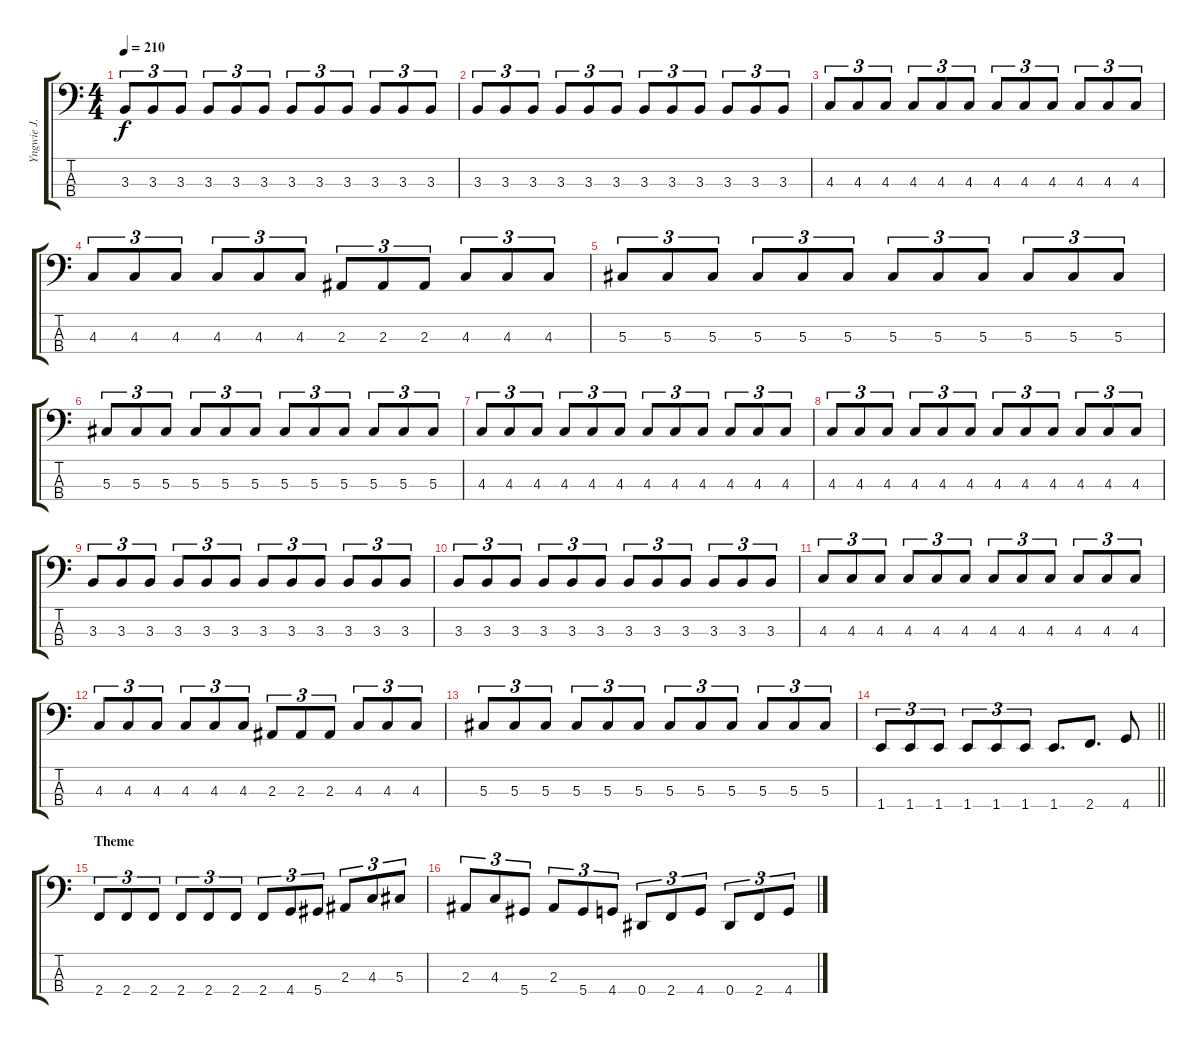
\track ("Yngwie J. Malmsteen " "Yngwie J. ") {instrument electricbasspick}
\staff {score tabs}
\tuning (Gb2 Db2 Ab1 Eb1) {hide}
\ts (4 4)
\tempo 210
\clef f4
\ks c
3.3.8{tu (3 2) dy f} 3.3.8{tu (3 2)} 3.3.8{tu (3 2)} 3.3.8{tu (3 2)} 3.3.8{tu (3 2)} 3.3.8{tu (3 2)} 3.3.8{tu (3 2)} 3.3.8{tu (3 2)} 3.3.8{tu (3 2)} 3.3.8{tu (3 2)} 3.3.8{tu (3 2)} 3.3.8{tu (3 2)} |
3.3.8{tu (3 2)} 3.3.8{tu (3 2)} 3.3.8{tu (3 2)} 3.3.8{tu (3 2)} 3.3.8{tu (3 2)} 3.3.8{tu (3 2)} 3.3.8{tu (3 2)} 3.3.8{tu (3 2)} 3.3.8{tu (3 2)} 3.3.8{tu (3 2)} 3.3.8{tu (3 2)} 3.3.8{tu (3 2)} |
4.3.8{tu (3 2)} 4.3.8{tu (3 2)} 4.3.8{tu (3 2)} 4.3.8{tu (3 2)} 4.3.8{tu (3 2)} 4.3.8{tu (3 2)} 4.3.8{tu (3 2)} 4.3.8{tu (3 2)} 4.3.8{tu (3 2)} 4.3.8{tu (3 2)} 4.3.8{tu (3 2)} 4.3.8{tu (3 2)} |
4.3.8{tu (3 2)} 4.3.8{tu (3 2)} 4.3.8{tu (3 2)} 4.3.8{tu (3 2)} 4.3.8{tu (3 2)} 4.3.8{tu (3 2)} 2.3.8{tu (3 2)} 2.3.8{tu (3 2)} 2.3.8{tu (3 2)} 4.3.8{tu (3 2)} 4.3.8{tu (3 2)} 4.3.8{tu (3 2)} |
5.3.8{tu (3 2)} 5.3.8{tu (3 2)} 5.3.8{tu (3 2)} 5.3.8{tu (3 2)} 5.3.8{tu (3 2)} 5.3.8{tu (3 2)} 5.3.8{tu (3 2)} 5.3.8{tu (3 2)} 5.3.8{tu (3 2)} 5.3.8{tu (3 2)} 5.3.8{tu (3 2)} 5.3.8{tu (3 2)} |
5.3.8{tu (3 2)} 5.3.8{tu (3 2)} 5.3.8{tu (3 2)} 5.3.8{tu (3 2)} 5.3.8{tu (3 2)} 5.3.8{tu (3 2)} 5.3.8{tu (3 2)} 5.3.8{tu (3 2)} 5.3.8{tu (3 2)} 5.3.8{tu (3 2)} 5.3.8{tu (3 2)} 5.3.8{tu (3 2)} |
4.3.8{tu (3 2)} 4.3.8{tu (3 2)} 4.3.8{tu (3 2)} 4.3.8{tu (3 2)} 4.3.8{tu (3 2)} 4.3.8{tu (3 2)} 4.3.8{tu (3 2)} 4.3.8{tu (3 2)} 4.3.8{tu (3 2)} 4.3.8{tu (3 2)} 4.3.8{tu (3 2)} 4.3.8{tu (3 2)} |
4.3.8{tu (3 2)} 4.3.8{tu (3 2)} 4.3.8{tu (3 2)} 4.3.8{tu (3 2)} 4.3.8{tu (3 2)} 4.3.8{tu (3 2)} 4.3.8{tu (3 2)} 4.3.8{tu (3 2)} 4.3.8{tu (3 2)} 4.3.8{tu (3 2)} 4.3.8{tu (3 2)} 4.3.8{tu (3 2)} |
3.3.8{tu (3 2)} 3.3.8{tu (3 2)} 3.3.8{tu (3 2)} 3.3.8{tu (3 2)} 3.3.8{tu (3 2)} 3.3.8{tu (3 2)} 3.3.8{tu (3 2)} 3.3.8{tu (3 2)} 3.3.8{tu (3 2)} 3.3.8{tu (3 2)} 3.3.8{tu (3 2)} 3.3.8{tu (3 2)} |
3.3.8{tu (3 2)} 3.3.8{tu (3 2)} 3.3.8{tu (3 2)} 3.3.8{tu (3 2)} 3.3.8{tu (3 2)} 3.3.8{tu (3 2)} 3.3.8{tu (3 2)} 3.3.8{tu (3 2)} 3.3.8{tu (3 2)} 3.3.8{tu (3 2)} 3.3.8{tu (3 2)} 3.3.8{tu (3 2)} |
4.3.8{tu (3 2)} 4.3.8{tu (3 2)} 4.3.8{tu (3 2)} 4.3.8{tu (3 2)} 4.3.8{tu (3 2)} 4.3.8{tu (3 2)} 4.3.8{tu (3 2)} 4.3.8{tu (3 2)} 4.3.8{tu (3 2)} 4.3.8{tu (3 2)} 4.3.8{tu (3 2)} 4.3.8{tu (3 2)} |
4.3.8{tu (3 2)} 4.3.8{tu (3 2)} 4.3.8{tu (3 2)} 4.3.8{tu (3 2)} 4.3.8{tu (3 2)} 4.3.8{tu (3 2)} 2.3.8{tu (3 2)} 2.3.8{tu (3 2)} 2.3.8{tu (3 2)} 4.3.8{tu (3 2)} 4.3.8{tu (3 2)} 4.3.8{tu (3 2)} |
5.3.8{tu (3 2)} 5.3.8{tu (3 2)} 5.3.8{tu (3 2)} 5.3.8{tu (3 2)} 5.3.8{tu (3 2)} 5.3.8{tu (3 2)} 5.3.8{tu (3 2)} 5.3.8{tu (3 2)} 5.3.8{tu (3 2)} 5.3.8{tu (3 2)} 5.3.8{tu (3 2)} 5.3.8{tu (3 2)} |
\barLineRight lightlight
1.4.8{tu (3 2)} 1.4.8{tu (3 2)} 1.4.8{tu (3 2)} 1.4.8{tu (3 2)} 1.4.8{tu (3 2)} 1.4.8{tu (3 2)} 1.4.8{d} 2.4.8{d} 4.4.8 |
\section ("" "Theme")
2.4.8{tu (3 2)} 2.4.8{tu (3 2)} 2.4.8{tu (3 2)} 2.4.8{tu (3 2)} 2.4.8{tu (3 2)} 2.4.8{tu (3 2)} 2.4.8{tu (3 2)} 4.4.8{tu (3 2)} 5.4.8{tu (3 2)} 2.3.8{tu (3 2)} 4.3.8{tu (3 2)} 5.3.8{tu (3 2)} |
2.3.8{tu (3 2)} 4.3.8{tu (3 2)} 5.4.8{tu (3 2)} 2.3.8{tu (3 2)} 5.4.8{tu (3 2)} 4.4.8{tu (3 2)} 0.4.8{tu (3 2)} 2.4.8{tu (3 2)} 4.4.8{tu (3 2)} 0.4.8{tu (3 2)} 2.4.8{tu (3 2)} 4.4.8{tu (3 2)}
